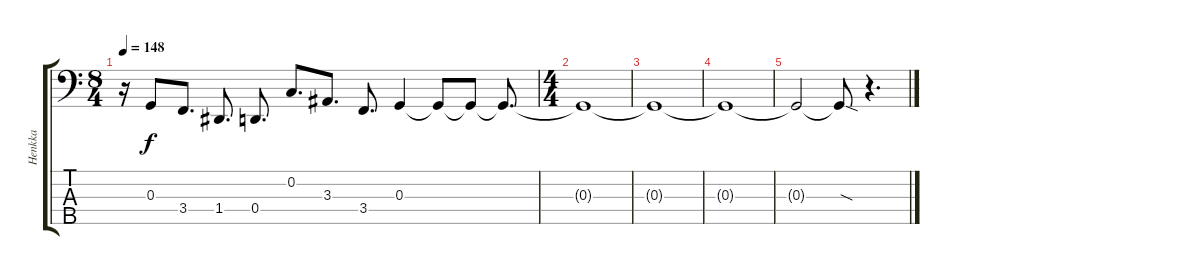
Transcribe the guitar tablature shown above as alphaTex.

\track ("Henkka" "Henkka") {instrument electricbasspick}
\staff {score tabs}
\tuning (F2 C2 G1 D1 A0) {hide}
\ts (8 4)
\tempo 148
\clef f4
\ks c
r.16{dy f} 0.3.8 3.4.8{d} 1.4.8{d} 0.4.8{d} 0.2.8{d} 3.3.8{d} 3.4.8{d} 0.3.4 0.3{t}.8 0.3{t}.8 0.3{t}.8{d} |
\ts (4 4)
0.3{t}.1 |
0.3{t}.1 |
0.3{t}.1 |
0.3{t}.2 0.3{sod t}.8 r.4{d}
